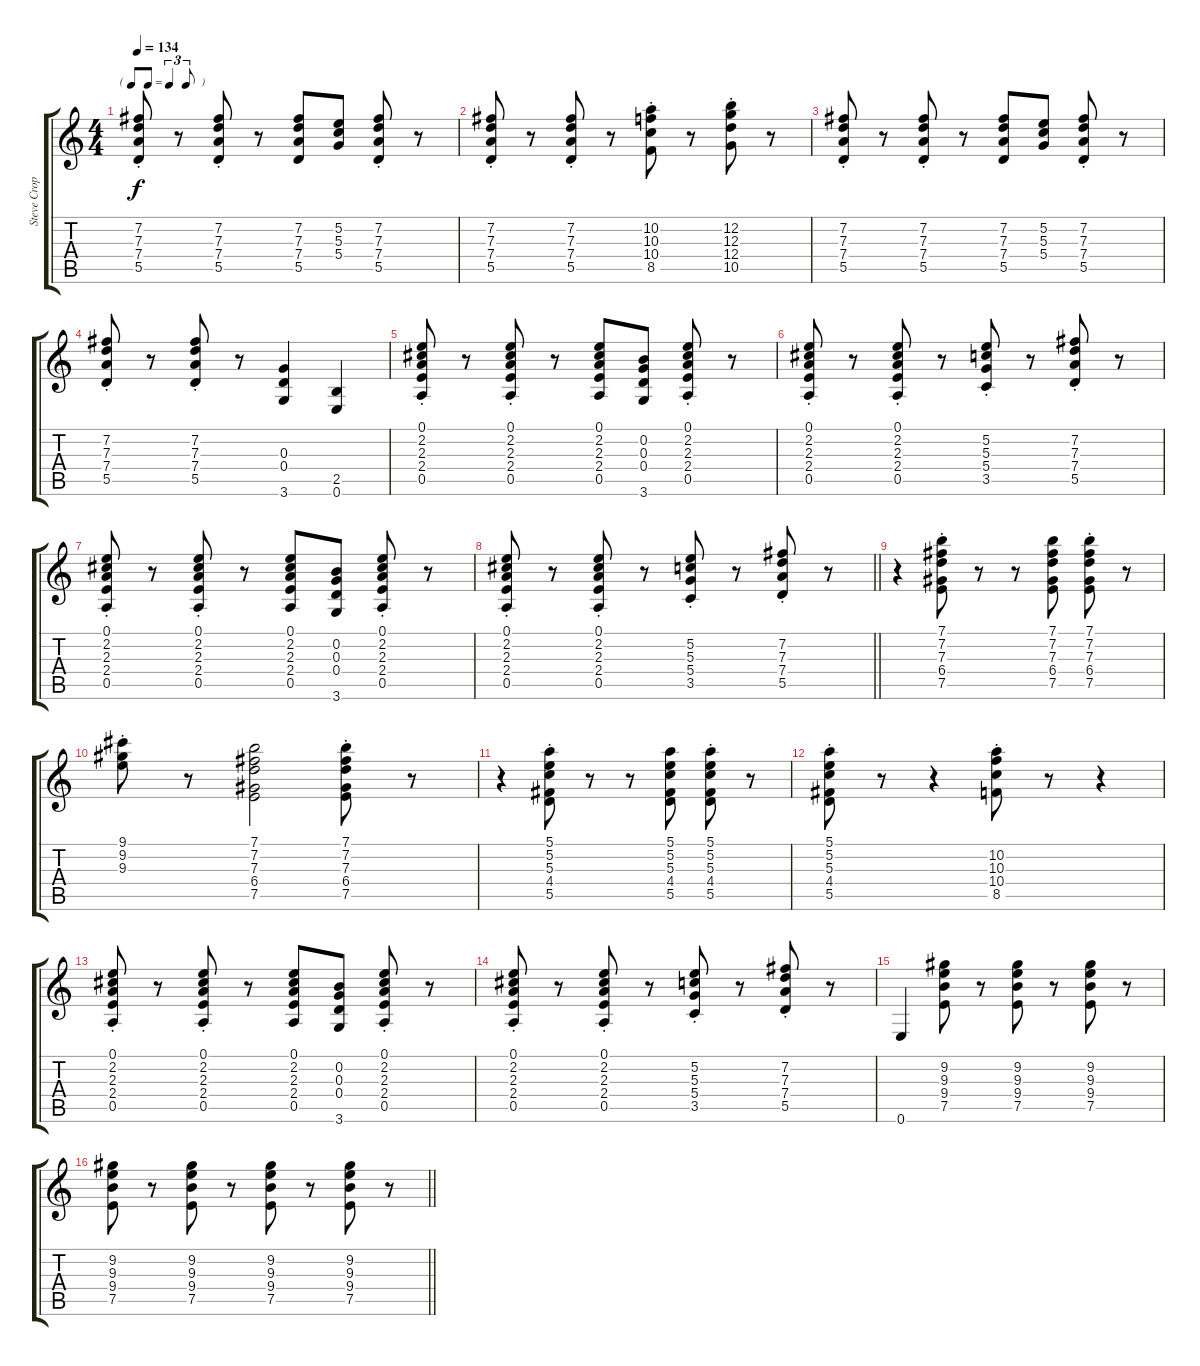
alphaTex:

\track ("Steve Cropper - Electric Guitar" "Steve Crop") {instrument electricguitarclean}
\staff {score tabs}
\tuning (E4 B3 G3 D3 A2 E2) {hide}
\ts (4 4)
\tf triplet8th
\tempo 134
\clef g2
\ks c
(7.2{st} 7.3{st} 7.4{st} 5.5{st}).8{dy f} r.8 (7.2{st} 7.3{st} 7.4{st} 5.5{st}).8 r.8 (7.2 7.3 7.4 5.5).8 (5.2 5.3 5.4).8 (7.2{st} 7.3{st} 7.4{st} 5.5{st}).8 r.8 |
(7.2{st} 7.3{st} 7.4{st} 5.5{st}).8 r.8 (7.2{st} 7.3{st} 7.4{st} 5.5{st}).8 r.8 (10.2{st} 10.3{st} 10.4{st} 8.5{st}).8 r.8 (12.2{st} 12.3{st} 12.4{st} 10.5{st}).8 r.8 |
(7.2{st} 7.3{st} 7.4{st} 5.5{st}).8 r.8 (7.2{st} 7.3{st} 7.4{st} 5.5{st}).8 r.8 (7.2 7.3 7.4 5.5).8 (5.2 5.3 5.4).8 (7.2{st} 7.3{st} 7.4{st} 5.5{st}).8 r.8 |
(7.2{st} 7.3{st} 7.4{st} 5.5{st}).8 r.8 (7.2{st} 7.3{st} 7.4{st} 5.5{st}).8 r.8 (0.3 0.4 3.6).4 (2.5 0.6).4 |
(0.1{st} 2.2{st} 2.3{st} 2.4{st} 0.5{st}).8 r.8 (0.1{st} 2.2{st} 2.3{st} 2.4{st} 0.5{st}).8 r.8 (0.1 2.2 2.3 2.4 0.5).8 (0.2 0.3 0.4 3.6).8 (0.1{st} 2.2{st} 2.3{st} 2.4{st} 0.5{st}).8 r.8 |
(0.1{st} 2.2{st} 2.3{st} 2.4{st} 0.5{st}).8 r.8 (0.1{st} 2.2{st} 2.3{st} 2.4{st} 0.5{st}).8 r.8 (5.2{st} 5.3{st} 5.4{st} 3.5{st}).8 r.8 (7.2{st} 7.3{st} 7.4{st} 5.5{st}).8 r.8 |
(0.1{st} 2.2{st} 2.3{st} 2.4{st} 0.5{st}).8 r.8 (0.1{st} 2.2{st} 2.3{st} 2.4{st} 0.5{st}).8 r.8 (0.1 2.2 2.3 2.4 0.5).8 (0.2 0.3 0.4 3.6).8 (0.1{st} 2.2{st} 2.3{st} 2.4{st} 0.5{st}).8 r.8 |
\barLineRight lightlight
(0.1{st} 2.2{st} 2.3{st} 2.4{st} 0.5{st}).8 r.8 (0.1{st} 2.2{st} 2.3{st} 2.4{st} 0.5{st}).8 r.8 (5.2{st} 5.3{st} 5.4{st} 3.5{st}).8 r.8 (7.2{st} 7.3{st} 7.4{st} 5.5{st}).8 r.8 |
r.4 (7.1{st} 7.2{st} 7.3{st} 6.4{st} 7.5{st}).8 r.8 r.8 (7.1 7.2 7.3 6.4 7.5).8 (7.1{st} 7.2{st} 7.3{st} 6.4{st} 7.5{st}).8 r.8 |
(9.1{st} 9.2{st} 9.3{st}).8 r.8 (7.1 7.2 7.3 6.4 7.5).2 (7.1{st} 7.2{st} 7.3{st} 6.4{st} 7.5{st}).8 r.8 |
r.4 (5.1{st} 5.2{st} 5.3{st} 4.4{st} 5.5{st}).8 r.8 r.8 (5.1 5.2 5.3 4.4 5.5).8 (5.1{st} 5.2{st} 5.3{st} 4.4{st} 5.5{st}).8 r.8 |
(5.1{st} 5.2{st} 5.3{st} 4.4{st} 5.5{st}).8 r.8 r.4 (10.2{st} 10.3{st} 10.4{st} 8.5{st}).8 r.8 r.4 |
(0.1{st} 2.2{st} 2.3{st} 2.4{st} 0.5{st}).8 r.8 (0.1{st} 2.2{st} 2.3{st} 2.4{st} 0.5{st}).8 r.8 (0.1 2.2 2.3 2.4 0.5).8 (0.2 0.3 0.4 3.6).8 (0.1{st} 2.2{st} 2.3{st} 2.4{st} 0.5{st}).8 r.8 |
(0.1{st} 2.2{st} 2.3{st} 2.4{st} 0.5{st}).8 r.8 (0.1{st} 2.2{st} 2.3{st} 2.4{st} 0.5{st}).8 r.8 (5.2{st} 5.3{st} 5.4{st} 3.5{st}).8 r.8 (7.2{st} 7.3{st} 7.4{st} 5.5{st}).8 r.8 |
0.6.4 (9.2 9.3 9.4 7.5).8 r.8 (9.2 9.3 9.4 7.5).8 r.8 (9.2 9.3 9.4 7.5).8 r.8 |
\barLineRight lightlight
(9.2 9.3 9.4 7.5).8 r.8 (9.2 9.3 9.4 7.5).8 r.8 (9.2 9.3 9.4 7.5).8 r.8 (9.2 9.3 9.4 7.5).8 r.8
